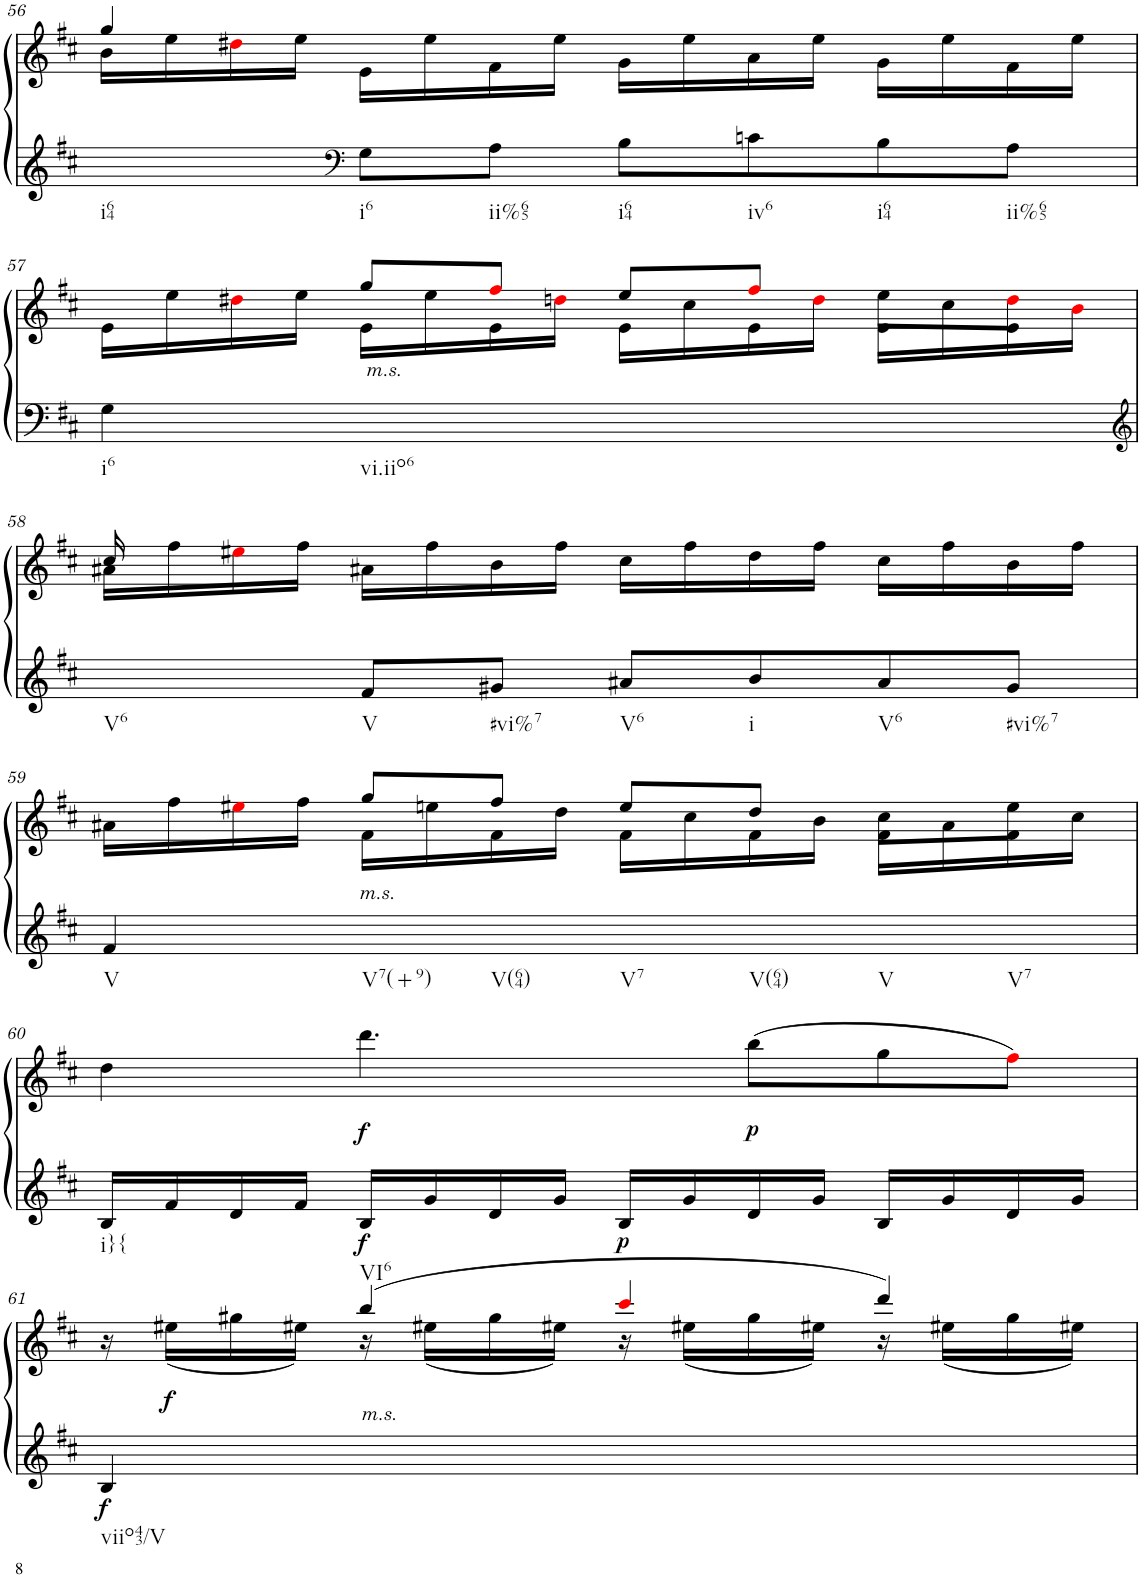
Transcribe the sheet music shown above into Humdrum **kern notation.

**kern	**kern	**dynam
*part1	*part1	*part1
*staff2	*staff1	*staff1/2
*I"unbenannt2	*	*
!!LO:PB:g=z
*clefG2	*clefG2	*
*k[f#c#]	*k[f#c#]	*
*M4/4	*M4/4	*
=56	=56	=56
*	*^	*
!LO:TX:b:t=i64	!	!	!
4ryy	16b\LL	4gg/	.
.	16ee\	.	.
.	16dd#Xi\	.	.
.	16ee\JJ	.	.
*clefF4	*	*	*
!LO:TX:b:t=i6	!	!	!
8G\L	16e\LL	2.ryy	.
.	16ee\	.	.
!LO:TX:b:t=ii%65	!	!	!
8A\J	16f#\	.	.
.	16ee\JJ	.	.
!LO:TX:b:t=i64	!	!	!
8B\L	16g\LL	.	.
.	16ee\	.	.
!LO:TX:b:t=iv6	!	!	!
8cn\	16a\	.	.
.	16ee\JJ	.	.
!LO:TX:b:t=i64	!	!	!
8B\	16g\LL	.	.
.	16ee\	.	.
!LO:TX:b:t=ii%65	!	!	!
8A\J	16f#\	.	.
.	16ee\JJ	.	.
!!LO:LB:g=z	!!
=57	=57	=57	=57
!LO:TX:b:t=i6	!	!	!
4G\	16e\LL	4ryy	.
.	16ee\	.	.
.	16dd#Xi\	.	.
.	16ee\JJ	.	.
!LO:TX:a:i:t=m.s.	!	!	!
!LO:TX:b:t=vi.iio6	!	!	!
2.ryy	16e\LL	8gg/L	.
.	16ee\	.	.
.	16e\	8ff#i/J	.
.	16ddni\JJ	.	.
.	16e\LL	8ee/L	.
.	16cc#\	.	.
.	16e\	8ff#i/J	.
.	16ddi\JJ	.	.
.	16e\LL	8ee\L	.
.	16cc#\	.	.
.	16e\	8ddi\J	.
.	16bi\JJ	.	.
!!LO:LB:g=z	!!
=58	=58	=58	=58
*clefG2	*	*	*
!LO:TX:b:t=V6	!	!	!
16ryy	16a#X\LL	16cc#/	.
16ryy	16ff#\	2...ryy	.
8ryy	16ee#Xi\	.	.
.	16ff#\JJ	.	.
!LO:TX:b:t=V	!	!	!
8f#/L	16a#X\LL	.	.
.	16ff#\	.	.
!LO:TX:b:t=#vi%7	!	!	!
8g#X/J	16b\	.	.
.	16ff#\JJ	.	.
!LO:TX:b:t=V6	!	!	!
8a#X/L	16cc#\LL	.	.
.	16ff#\	.	.
!LO:TX:b:t=i	!	!	!
8b/	16dd\	.	.
.	16ff#\JJ	.	.
!LO:TX:b:t=V6	!	!	!
8a#/	16cc#\LL	.	.
.	16ff#\	.	.
!LO:TX:b:t=#vi%7	!	!	!
8g#/J	16b\	.	.
.	16ff#\JJ	.	.
!!LO:LB:g=z	!!
=59	=59	=59	=59
!LO:TX:b:t=V	!	!	!
4f#/	16a#X\LL	4ryy	.
.	16ff#\	.	.
.	16ee#Xi\	.	.
.	16ff#\JJ	.	.
!LO:TX:a:i:t=m.s.	!	!	!
!LO:TX:b:t=V7(+9)	!	!	!
8ryy	16f#\LL	8gg/L	.
.	16een\	.	.
!LO:TX:b:t=V(64)	!	!	!
8ryy	16f#\	8ff#/J	.
.	16dd\JJ	.	.
!LO:TX:b:t=V7	!	!	!
8ryy	16f#\LL	8ee/L	.
.	16cc#\	.	.
!LO:TX:b:t=V(64)	!	!	!
8ryy	16f#\	8dd/J	.
.	16b\JJ	.	.
!LO:TX:b:t=V	!	!	!
8ryy	16f#\LL	8cc#\L	.
.	16a#\	.	.
!LO:TX:b:t=V7	!	!	!
8ryy	16f#\	8ee\J	.
.	16cc#\JJ	.	.
*	*v	*v	*
!!LO:LB:g=z
=60	=60	=60
!LO:TX:b:t=i}{	!	!
16B/LL	4dd\	.
16f#/	.	.
16d/	.	.
16f#/JJ	.	.
!LO:TX:b:t=VI6	!	!
!	!	!LO:DY:b=2
!	!	!LO:DY:n=1:b
16B/LL	4.ddd\	f f
16g/	.	.
16d/	.	.
16g/JJ	.	.
!	!	!LO:DY:n=2:b=2
16B/LL	.	p
16g/	.	.
!	!	!LO:DY:n=3:b
16d/	(8bb\L	p
16g/JJ	.	.
16B/LL	8gg\	.
16g/	.	.
16d/	8ff#i\J)	.
16g/JJ	.	.
!!LO:LB:g=z
=61	=61	=61
*	*^	*
!LO:TX:b:t=viio43/V	!	!	!
!	!	!	!LO:DY:b=2
4B/	16r	4ryy	f
!	!	!	!LO:DY:b
.	(<16ee#X\LL	.	f
.	16gg#X\	.	.
.	16ee#X\JJ)	.	.
!LO:TX:a:i:t=m.s.	!	!	!
2.ryy	16r	(>4bb/	.
.	(<16ee#X\LL	.	.
.	16gg#\	.	.
.	16ee#X\JJ)	.	.
.	16r	4ccc#i/	.
.	(<16ee#X\LL	.	.
.	16gg#\	.	.
.	16ee#X\JJ)	.	.
.	16r	4ddd/)	.
.	(<16ee#X\LL	.	.
.	16gg#\	.	.
.	16ee#X\JJ)	.	.
*	*v	*v	*
=	=	=
*-	*-	*-
